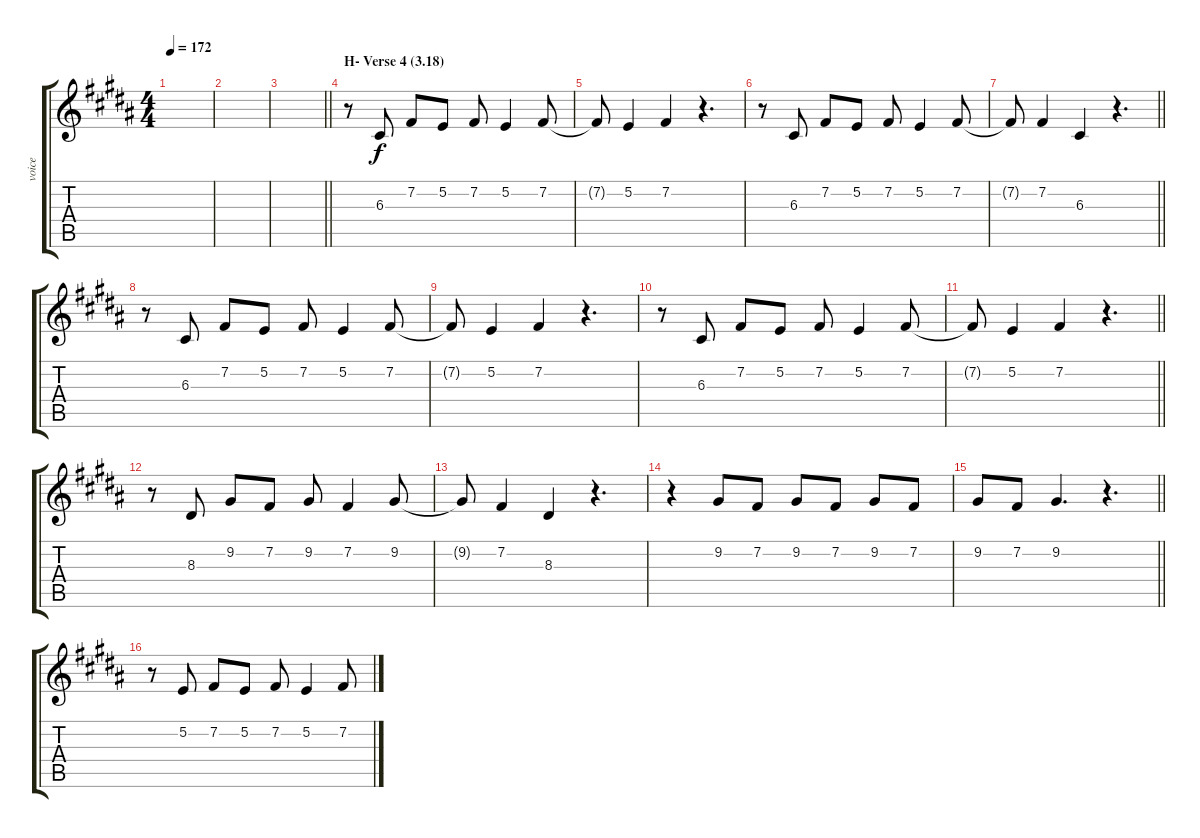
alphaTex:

\track ("voice" "voice") {instrument clarinet}
\staff {score tabs}
\tuning (E4 B3 G3 D3 A2 E2) {hide}
\ts (4 4)
\tempo 172
\clef g2
\ks g#minor
|
|
\barLineRight lightlight
|
\section ("" "H- Verse 4 (3.18)")
\ks b
r.8 6.3.8 7.2.8 5.2.8 7.2.8 5.2.4 7.2.8 |
\ks g#minor
7.2{t}.8 5.2.4 7.2.4 r.4{d} |
\ks b
r.8 6.3.8 7.2.8 5.2.8 7.2.8 5.2.4 7.2.8 |
\barLineRight lightlight
\ks g#minor
7.2{t}.8 7.2.4 6.3.4 r.4{d} |
\ks b
r.8 6.3.8 7.2.8 5.2.8 7.2.8 5.2.4 7.2.8 |
\ks g#minor
7.2{t}.8 5.2.4 7.2.4 r.4{d} |
\ks b
r.8 6.3.8 7.2.8 5.2.8 7.2.8 5.2.4 7.2.8 |
\barLineRight lightlight
\ks g#minor
7.2{t}.8 5.2.4 7.2.4 r.4{d} |
\ks b
r.8 8.3.8 9.2.8 7.2.8 9.2.8 7.2.4 9.2.8 |
\ks g#minor
9.2{t}.8 7.2.4 8.3.4 r.4{d} |
\ks b
r.4 9.2.8 7.2.8 9.2.8 7.2.8 9.2.8 7.2.8 |
\barLineRight lightlight
\ks g#minor
9.2.8 7.2.8 9.2.4{d} r.4{d} |
\ks b
r.8 5.2.8 7.2.8 5.2.8 7.2.8 5.2.4 7.2.8
